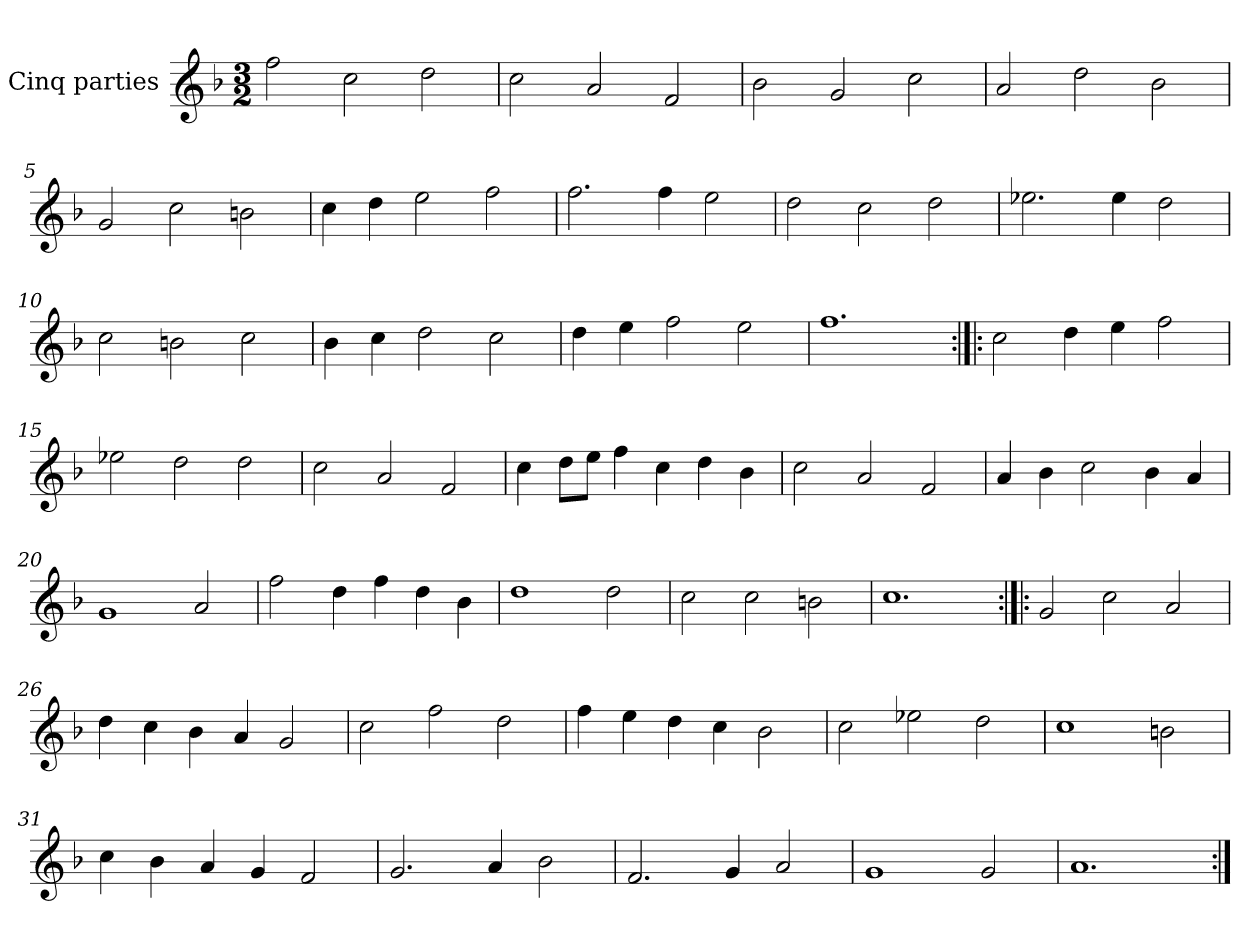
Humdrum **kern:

**kern
*part1
*staff1
*I"Cinq parties
*clefG2
*k[b-]
*M3/2
*MM180
=1
2ff\
2cc\
2dd\
=2
2cc\
2a/
2f/
=3
2b-\
2g/
2cc\
=4
2a/
2dd\
2b-\
=5
2g/
2cc\
2bn\
=6
4cc\
4dd\
2ee\
2ff\
=7
2.ff\
4ff\
2ee\
=8
2dd\
2cc\
2dd\
=9
2.ee-X\
4ee-\
2dd\
=10
2cc\
2bn\
2cc\
=11
4b-\
4cc\
2dd\
2cc\
=12
4dd\
4ee\
2ff\
2ee\
=13
1.ff
=14:|!|:
2cc\
4dd\
4ee\
2ff\
=15
2ee-X\
2dd\
2dd\
=16
2cc\
2a/
2f/
=17
4cc\
8dd\L
8ee\J
4ff\
4cc\
4dd\
4b-\
=18
2cc\
2a/
2f/
=19
4a/
4b-\
2cc\
4b-\
4a/
=20
1g
2a/
=21
2ff\
4dd\
4ff\
4dd\
4b-\
=22
1dd
2dd\
=23
2cc\
2cc\
2bn\
=24
1.cc
=25:|!|:
2g/
2cc\
2a/
=26
4dd\
4cc\
4b-\
4a/
2g/
=27
2cc\
2ff\
2dd\
=28
4ff\
4ee\
4dd\
4cc\
2b-\
=29
2cc\
2ee-X\
2dd\
=30
1cc
2bn\
=31
4cc\
4b-\
4a/
4g/
2f/
=32
2.g/
4a/
2b-\
=33
2.f/
4g/
2a/
=34
1g
2g/
=35
1.a
=:|!
*-
